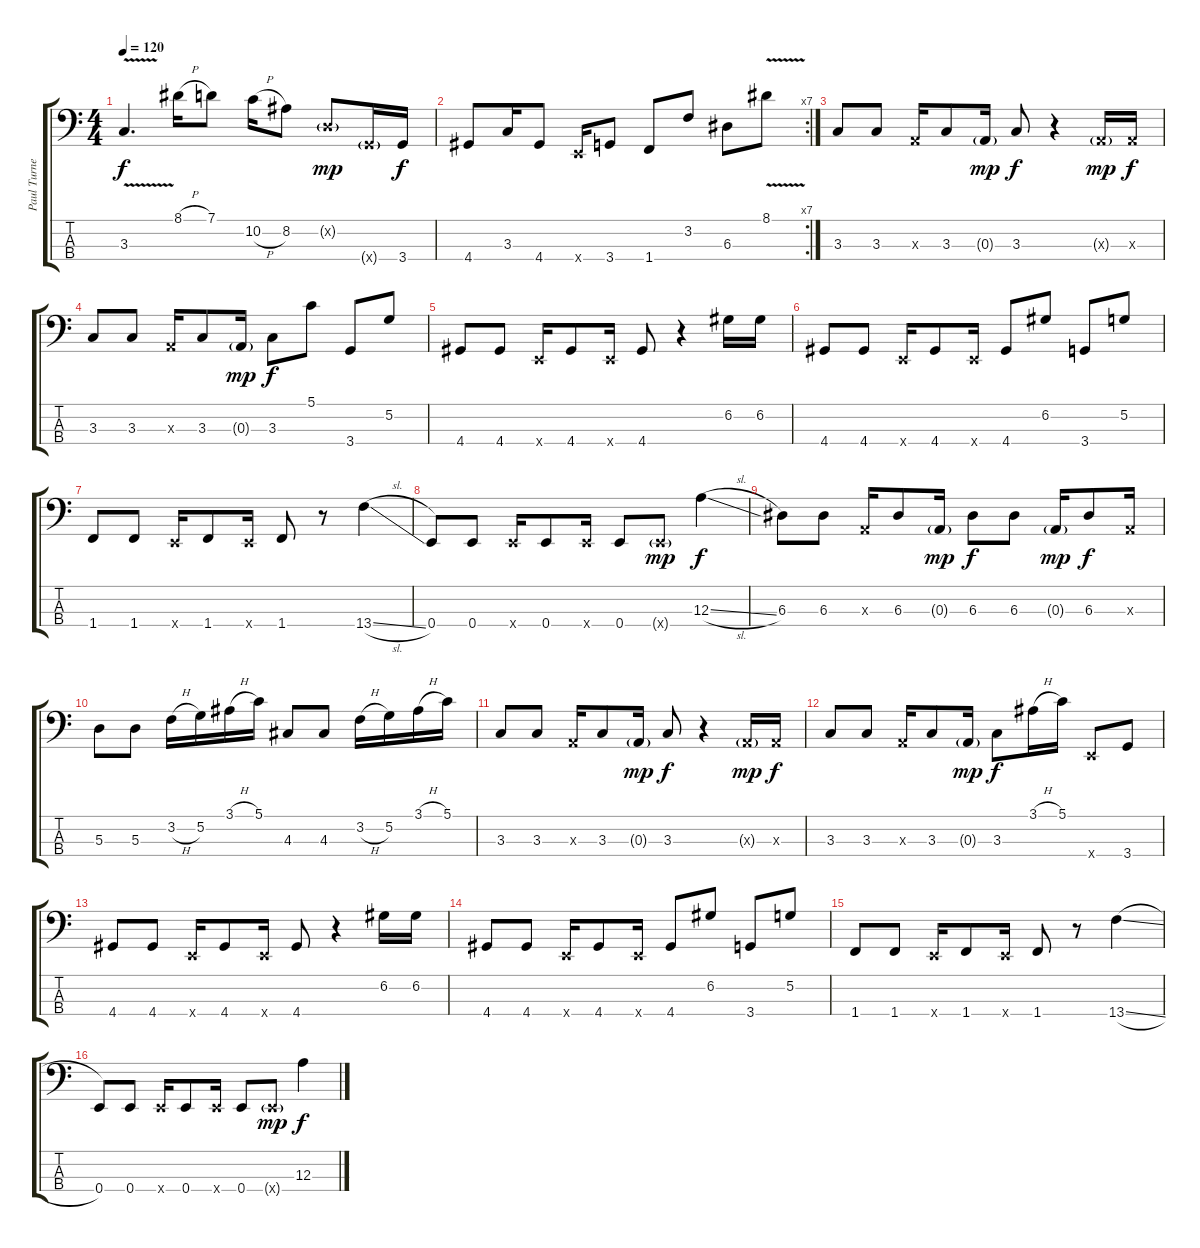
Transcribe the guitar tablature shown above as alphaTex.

\track ("Paul Turner" "Paul Turne") {instrument electricbassfinger}
\staff {score tabs}
\tuning (G2 D2 A1 E1) {hide}
\ts (4 4)
\tempo 120
\clef f4
\ks c
3.3{v}.4{d dy f instrument electricbassfinger} 8.1{h}.16 7.1.8 10.2{h}.16 8.2.8 0.2{g x}.8{dy mp} 3.4{g x}.16 3.4.16{dy f} |
\rc 7
4.4.8 3.3.16 4.4.8 0.4{x}.16 3.4.8 1.4.8 3.2.8 6.3.8 8.1{v}.8 |
3.3.8 3.3.8 0.3{x}.16 3.3.8 0.3{g}.16{dy mp} 3.3.8{dy f} r.4 0.3{g x}.16{dy mp} 0.3{x}.16{dy f} |
3.3.8 3.3.8 0.3{x}.16 3.3.8 0.3{g}.16{dy mp} 3.3.8{dy f} 5.1.8 3.4.8 5.2.8 |
4.4.8 4.4.8 0.4{x}.16 4.4.8 0.4{x}.16 4.4.8 r.4 6.2.16 6.2.16 |
4.4.8 4.4.8 0.4{x}.16 4.4.8 0.4{x}.16 4.4.8 6.2.8 3.4.8 5.2.8 |
1.4.8 1.4.8 0.4{x}.16 1.4.8 0.4{x}.16 1.4.8 r.8 13.4{sl}.4 |
0.4.8 0.4.8 0.4{x}.16 0.4.8 0.4{x}.16 0.4.8 0.4{g x}.8{dy mp} 12.3{sl}.4{dy f} |
6.3.8 6.3.8 0.3{x}.16 6.3.8 0.3{g}.16{dy mp} 6.3.8{dy f} 6.3.8 0.3{g}.16{dy mp} 6.3.8{dy f} 0.3{x}.16 |
5.3.8 5.3.8 3.2{h}.16 5.2.16 3.1{h}.16 5.1.16 4.3.8 4.3.8 3.2{h}.16 5.2.16 3.1{h}.16 5.1.16 |
3.3.8 3.3.8 0.3{x}.16 3.3.8 0.3{g}.16{dy mp} 3.3.8{dy f} r.4 0.3{g x}.16{dy mp} 0.3{x}.16{dy f} |
3.3.8 3.3.8 0.3{x}.16 3.3.8 0.3{g}.16{dy mp} 3.3.8{dy f} 3.1{h}.16 5.1.16 0.4{x}.8 3.4.8 |
4.4.8 4.4.8 0.4{x}.16 4.4.8 0.4{x}.16 4.4.8 r.4 6.2.16 6.2.16 |
4.4.8 4.4.8 0.4{x}.16 4.4.8 0.4{x}.16 4.4.8 6.2.8 3.4.8 5.2.8 |
1.4.8 1.4.8 0.4{x}.16 1.4.8 0.4{x}.16 1.4.8 r.8 13.4{sl}.4 |
0.4.8 0.4.8 0.4{x}.16 0.4.8 0.4{x}.16 0.4.8 0.4{g x}.8{dy mp} 12.3{sl}.4{dy f}
